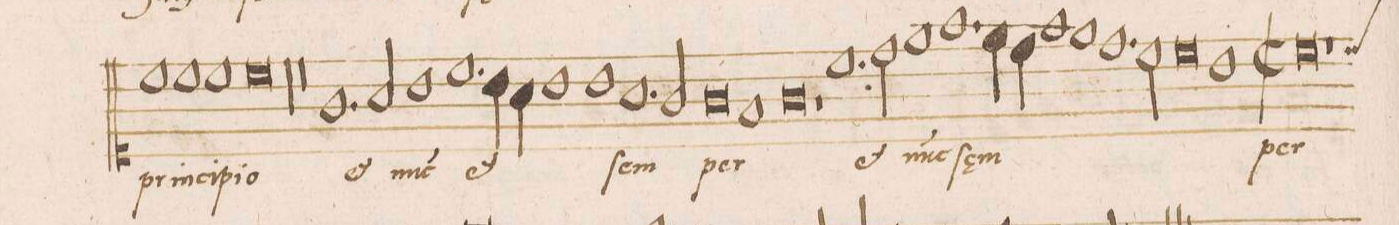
**kern	**text
*I"DISCANTVS	*
*clefC1	*
*k[]	*
*met(C|)	*
*M3/1	*
1cc	prin-
1cc	-ci-
1cc	-pi-
=182-	=182-
0.cc	-o
=183-	=183-
00.r	.
=184-	=184-
=185-	=185-
0.r	.
=186-	=186-
1.g	et
2a/	nu(n)c
1b	.
=187-	=187-
1.cc	et
4b\	.
4a\	.
1b	.
=188-	=188-
1b	.
1.a	ſem-
2g/	.
=189-	=189-
0g	-per
1f	.
=190-	=190-
0g	.
1r	.
=191-	=191-
1.cc	et
2dd\	nu(n)c
1ee	ſaem-
=192-	=192-
1.ff	.
4ee\	.
4dd\	.
1ff	.
=193-	=193-
1ee	.
1.dd	.
2cc\	.
=194-	=194-
0cc	.
1b	.
=195-	=195-
*M2/1	*
*met(C|)	*
0cc	-per
=196-	=196-
1r	.
*custos:cc	*
*-	*-
